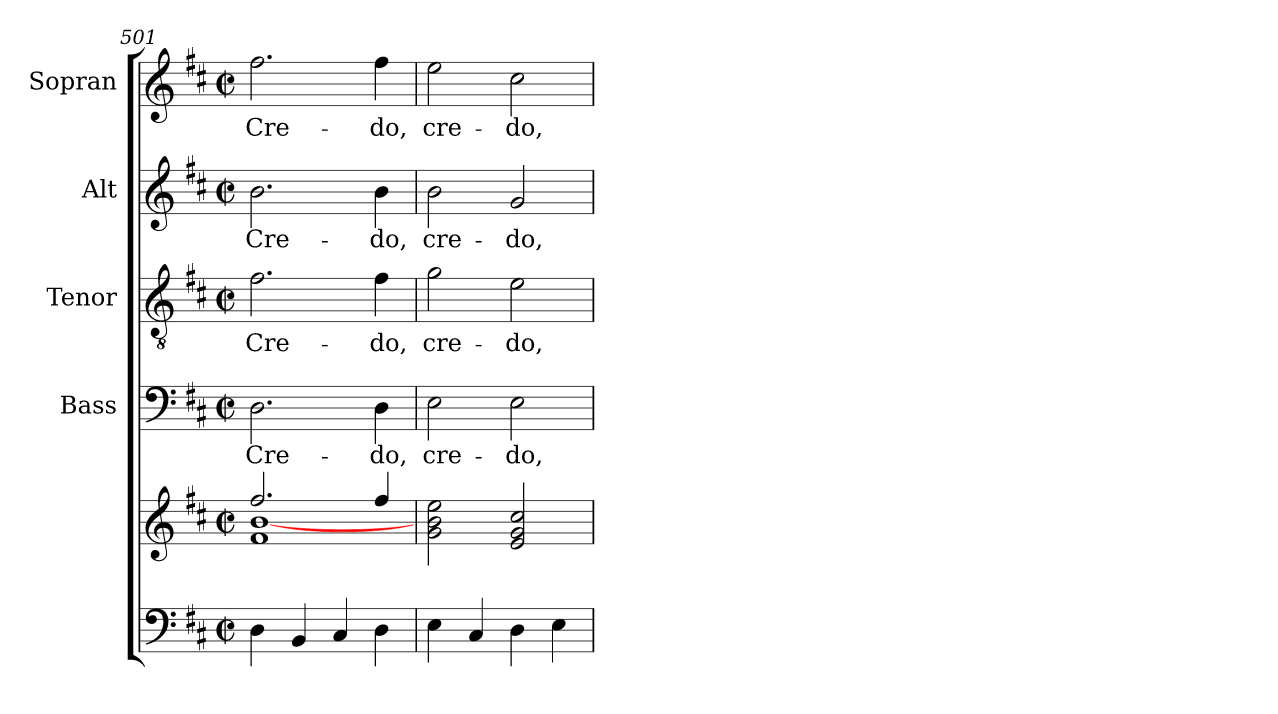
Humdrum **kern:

**kern	**kern	**kern	**text	**kern	**text	**kern	**text	**kern	**text
*part5	*part5	*part4	*part4	*part3	*part3	*part2	*part2	*part1	*part1
*staff6	*staff5	*staff4	*staff4	*staff3	*staff3	*staff2	*staff2	*staff1	*staff1
*	*	*I"Bass	*	*I"Tenor	*	*I"Alt	*	*I"Sopran	*
*	*	*I'B.	*	*I'T.	*	*I'A.	*	*I'S.	*
*clefF4	*clefG2	*clefF4	*	*clefGv2	*	*clefG2	*	*clefG2	*
*k[f#c#]	*k[f#c#]	*k[f#c#]	*	*k[f#c#]	*	*k[f#c#]	*	*k[f#c#]	*
*D:	*D:	*D:	*	*D:	*	*D:	*	*D:	*
*M2/2	*M2/2	*M2/2	*	*M2/2	*	*M2/2	*	*M2/2	*
*met(c|)	*met(c|)	*met(c|)	*	*met(c|)	*	*met(c|)	*	*met(c|)	*
=501	=501	=501	=501	=501	=501	=501	=501	=501	=501
*	*^	*	*	*	*	*	*	*	*
!	!	!	!	!LO:LY:b	!	!LO:LY:b	!	!LO:LY:b	!	!LO:LY:b
4D\	2.ff#/	1f# [<1b	2.D\	Cre-	2.f#\	Cre-	2.b\	Cre-	2.ff#\	Cre-
4BB/	.	.	.	.	.	.	.	.	.	.
4C#/	.	.	.	.	.	.	.	.	.	.
!	!	!	!	!LO:LY:b	!	!LO:LY:b	!	!LO:LY:b	!	!LO:LY:b
4D\	4ff#/	.	4D\	-do,	4f#\	-do,	4b\	-do,	4ff#\	-do,
*	*v	*v	*	*	*	*	*	*	*	*
=502	=502	=502	=502	=502	=502	=502	=502	=502	=502
!	!	!	!LO:LY:b	!	!LO:LY:b	!	!LO:LY:b	!	!LO:LY:b
4E\	2g\ 2b\ 2ee\	2E\	cre-	2g\	cre-	2b\	cre-	2ee\	cre-
4C#/	.	.	.	.	.	.	.	.	.
!	!	!	!LO:LY:b	!	!LO:LY:b	!	!LO:LY:b	!	!LO:LY:b
4D\	2e/ 2g/ 2cc#/	2E\	-do,	2e\	-do,	2g/	-do,	2cc#\	-do,
4E\	.	.	.	.	.	.	.	.	.
=	=	=	=	=	=	=	=	=	=
*-	*-	*-	*-	*-	*-	*-	*-	*-	*-
